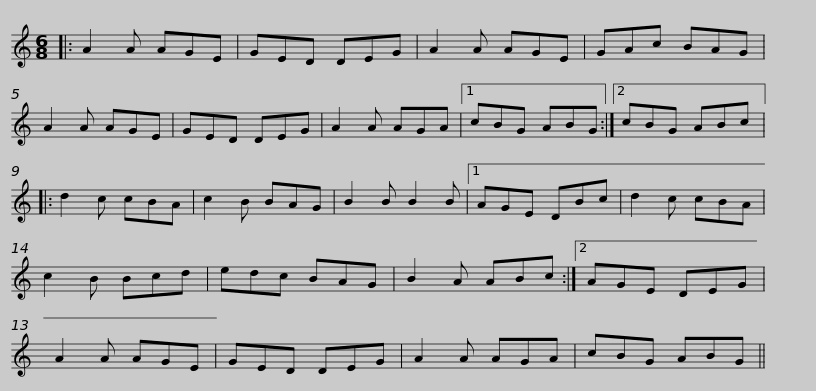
X:1
L:1/8
M:6/8
I:linebreak $
K:C
V:1 treble
V:1
|: A2 A AGE | GED DEG | A2 A AGE | GAc BAG | A2 A AGE | %5
 GED DEG | A2 A AGA |1$ cBG ABG :|2 cBG ABc |: d2 c cBA | %10
 c2 B BAG | B2 B B2 B |1 AGE DBc | d2 c cBA | c2 B Bcd |$ %15
 edc BAG | B2 A ABc :|2 AGE DEG | A2 A AGE | GED DEG | %20
 A2 A AGA | cBG ABG || %22
